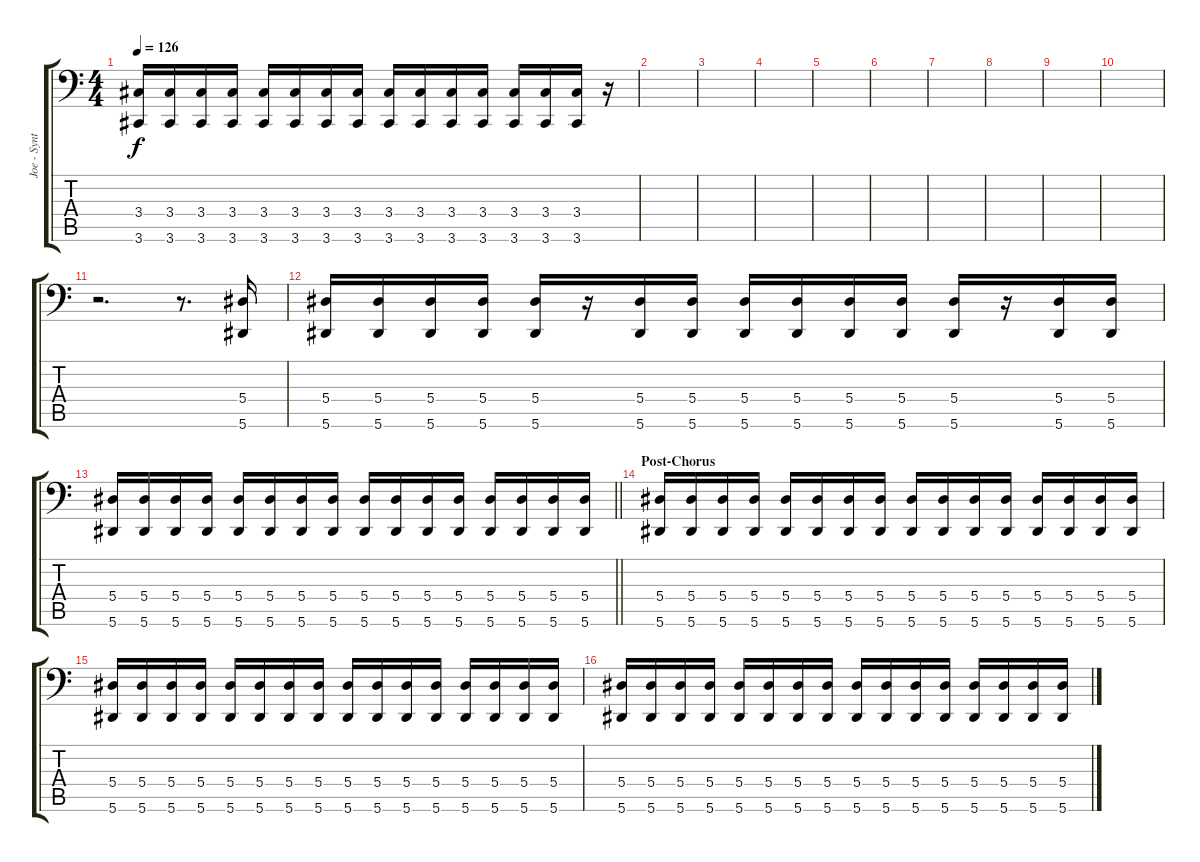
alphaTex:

\track ("Joe - Synth (2 Step Down)" "Joe - Synt") {instrument lead8bassandlead}
\staff {score tabs}
\tuning (C4 G3 Eb3 Bb2 F2 Bb1) {hide}
\ts (4 4)
\tempo 126
\clef f4
\ks c
(3.4 3.6).16{dy f} (3.4 3.6).16 (3.4 3.6).16 (3.4 3.6).16 (3.4 3.6).16 (3.4 3.6).16 (3.4 3.6).16 (3.4 3.6).16 (3.4 3.6).16 (3.4 3.6).16 (3.4 3.6).16 (3.4 3.6).16 (3.4 3.6).16 (3.4 3.6).16 (3.4 3.6).16 r.16 |
|
|
|
|
|
|
|
|
|
r.2{d} r.8{d} (5.4 5.6).16 |
(5.4 5.6).16 (5.4 5.6).16 (5.4 5.6).16 (5.4 5.6).16 (5.4 5.6).16 r.16 (5.4 5.6).16 (5.4 5.6).16 (5.4 5.6).16 (5.4 5.6).16 (5.4 5.6).16 (5.4 5.6).16 (5.4 5.6).16 r.16 (5.4 5.6).16 (5.4 5.6).16 |
\barLineRight lightlight
(5.4 5.6).16 (5.4 5.6).16 (5.4 5.6).16 (5.4 5.6).16 (5.4 5.6).16 (5.4 5.6).16 (5.4 5.6).16 (5.4 5.6).16 (5.4 5.6).16 (5.4 5.6).16 (5.4 5.6).16 (5.4 5.6).16 (5.4 5.6).16 (5.4 5.6).16 (5.4 5.6).16 (5.4 5.6).16 |
\section ("" "Post-Chorus")
(5.4 5.6).16 (5.4 5.6).16 (5.4 5.6).16 (5.4 5.6).16 (5.4 5.6).16 (5.4 5.6).16 (5.4 5.6).16 (5.4 5.6).16 (5.4 5.6).16 (5.4 5.6).16 (5.4 5.6).16 (5.4 5.6).16 (5.4 5.6).16 (5.4 5.6).16 (5.4 5.6).16 (5.4 5.6).16 |
(5.4 5.6).16 (5.4 5.6).16 (5.4 5.6).16 (5.4 5.6).16 (5.4 5.6).16 (5.4 5.6).16 (5.4 5.6).16 (5.4 5.6).16 (5.4 5.6).16 (5.4 5.6).16 (5.4 5.6).16 (5.4 5.6).16 (5.4 5.6).16 (5.4 5.6).16 (5.4 5.6).16 (5.4 5.6).16 |
(5.4 5.6).16 (5.4 5.6).16 (5.4 5.6).16 (5.4 5.6).16 (5.4 5.6).16 (5.4 5.6).16 (5.4 5.6).16 (5.4 5.6).16 (5.4 5.6).16 (5.4 5.6).16 (5.4 5.6).16 (5.4 5.6).16 (5.4 5.6).16 (5.4 5.6).16 (5.4 5.6).16 (5.4 5.6).16
